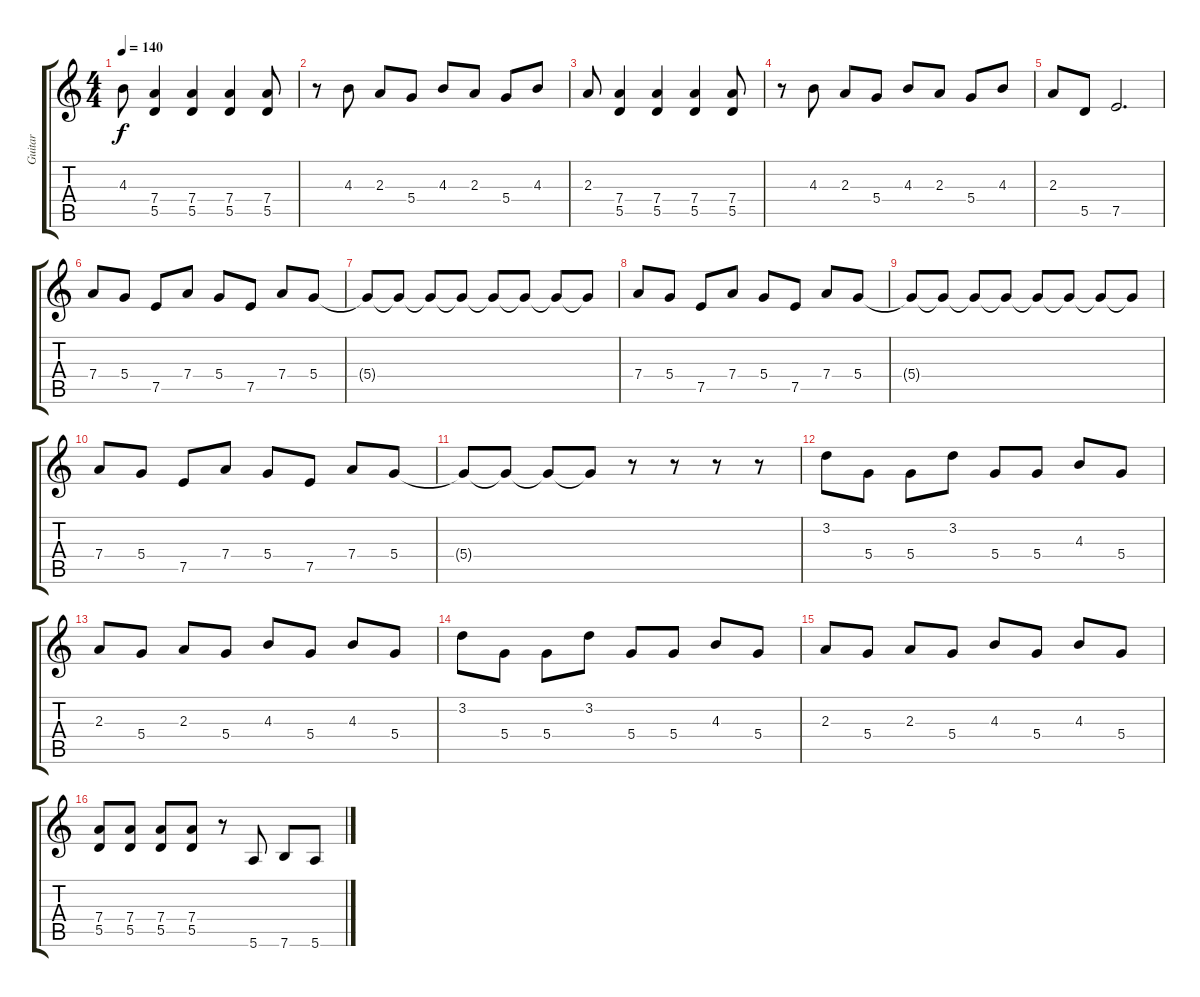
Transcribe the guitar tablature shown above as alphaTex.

\track ("Guitar" "Guitar") {instrument distortionguitar}
\staff {score tabs}
\tuning (E4 B3 G3 D3 A2 E2) {hide}
\ts (4 4)
\tempo 140
\clef g2
\ks c
4.3.8{dy f} (7.4 5.5).4 (7.4 5.5).4 (7.4 5.5).4 (7.4 5.5).8 |
r.8 4.3.8 2.3.8 5.4.8 4.3.8 2.3.8 5.4.8 4.3.8 |
2.3.8 (7.4 5.5).4 (7.4 5.5).4 (7.4 5.5).4 (7.4 5.5).8 |
r.8 4.3.8 2.3.8 5.4.8 4.3.8 2.3.8 5.4.8 4.3.8 |
2.3.8 5.5.8 7.5.2{d} |
7.4.8 5.4.8 7.5.8 7.4.8 5.4.8 7.5.8 7.4.8 5.4.8 |
5.4{t}.8 5.4{t}.8 5.4{t}.8 5.4{t}.8 5.4{t}.8 5.4{t}.8 5.4{t}.8 5.4{t}.8 |
7.4.8 5.4.8 7.5.8 7.4.8 5.4.8 7.5.8 7.4.8 5.4.8 |
5.4{t}.8 5.4{t}.8 5.4{t}.8 5.4{t}.8 5.4{t}.8 5.4{t}.8 5.4{t}.8 5.4{t}.8 |
7.4.8 5.4.8 7.5.8 7.4.8 5.4.8 7.5.8 7.4.8 5.4.8 |
5.4{t}.8 5.4{t}.8 5.4{t}.8 5.4{t}.8 r.8 r.8 r.8 r.8 |
3.2.8 5.4.8 5.4.8 3.2.8 5.4.8 5.4.8 4.3.8 5.4.8 |
2.3.8 5.4.8 2.3.8 5.4.8 4.3.8 5.4.8 4.3.8 5.4.8 |
3.2.8 5.4.8 5.4.8 3.2.8 5.4.8 5.4.8 4.3.8 5.4.8 |
2.3.8 5.4.8 2.3.8 5.4.8 4.3.8 5.4.8 4.3.8 5.4.8 |
(7.4 5.5).8 (7.4 5.5).8 (7.4 5.5).8 (7.4 5.5).8 r.8 5.6.8 7.6.8 5.6.8
